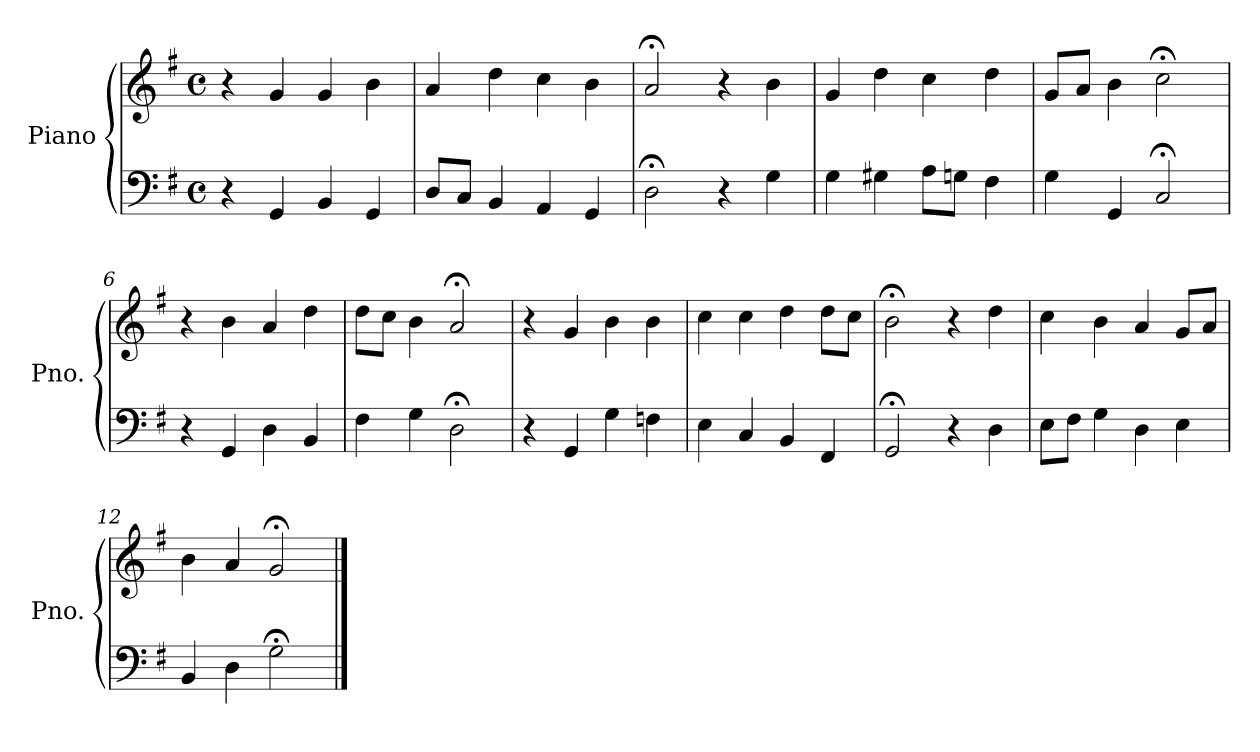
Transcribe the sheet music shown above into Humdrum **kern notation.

**kern	**kern
*part1	*part1
*staff2	*staff1
*I"Piano	*
*I'Pno.	*
*clefF4	*clefG2
*k[f#]	*k[f#]
*M4/4	*M4/4
*met(c)	*met(c)
=1	=1
4r	4r
4GG/	4g/
4BB/	4g/
4GG/	4b\
=2	=2
8D/L	4a/
8C/J	.
4BB/	4dd\
4AA/	4cc\
4GG/	4b\
=3	=3
2D;<\	2a;</
4r	4r
4G\	4b\
=4	=4
4G\	4g/
4G#X\	4dd\
8A\L	4cc\
8Gn\J	.
4F#\	4dd\
=5	=5
4G\	8g/L
.	8a/J
4GG/	4b\
2C;</	2cc;<\
=6	=6
4r	4r
4GG/	4b\
4D\	4a/
4BB/	4dd\
=7	=7
4F#\	8dd\L
.	8cc\J
4G\	4b\
2D;<\	2a;</
!!LO:LB:g=z
=8	=8
4r	4r
4GG/	4g/
4G\	4b\
4Fn\	4b\
=9	=9
4E\	4cc\
4C/	4cc\
4BB/	4dd\
4FF#/	8dd\L
.	8cc\J
=10	=10
2GG;</	2b;<\
4r	4r
4D\	4dd\
=11	=11
8E\L	4cc\
8F#\J	.
4G\	4b\
4D\	4a/
4E\	8g/L
.	8a/J
=12	=12
4BB/	4b\
4D\	4a/
2G;<\	2g;</
==	==
*-	*-
